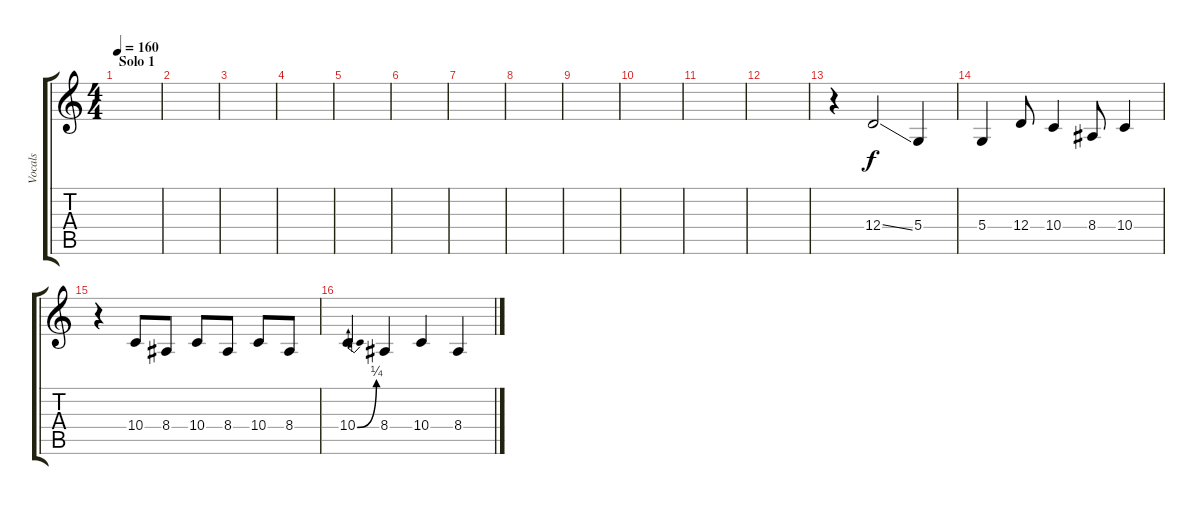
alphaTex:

\track ("Vocals" "Vocals") {instrument lead2sawtooth}
\staff {score tabs}
\tuning (E4 B3 G3 D3 A2 E2) {hide}
\ts (4 4)
\section ("" "Solo 1")
\tempo 160
\clef g2
\ks c
|
|
|
|
|
|
|
|
|
|
|
|
r.4 12.4{ss}.2 5.4.4 |
5.4.4 12.4.8 10.4.4 8.4.8 10.4.4 |
r.4 10.4.8 8.4.8 10.4.8 8.4.8 10.4.8 8.4.8 |
10.4{be (bend 0 0 60 1)}.4 8.4.4 10.4.4 8.4.4
